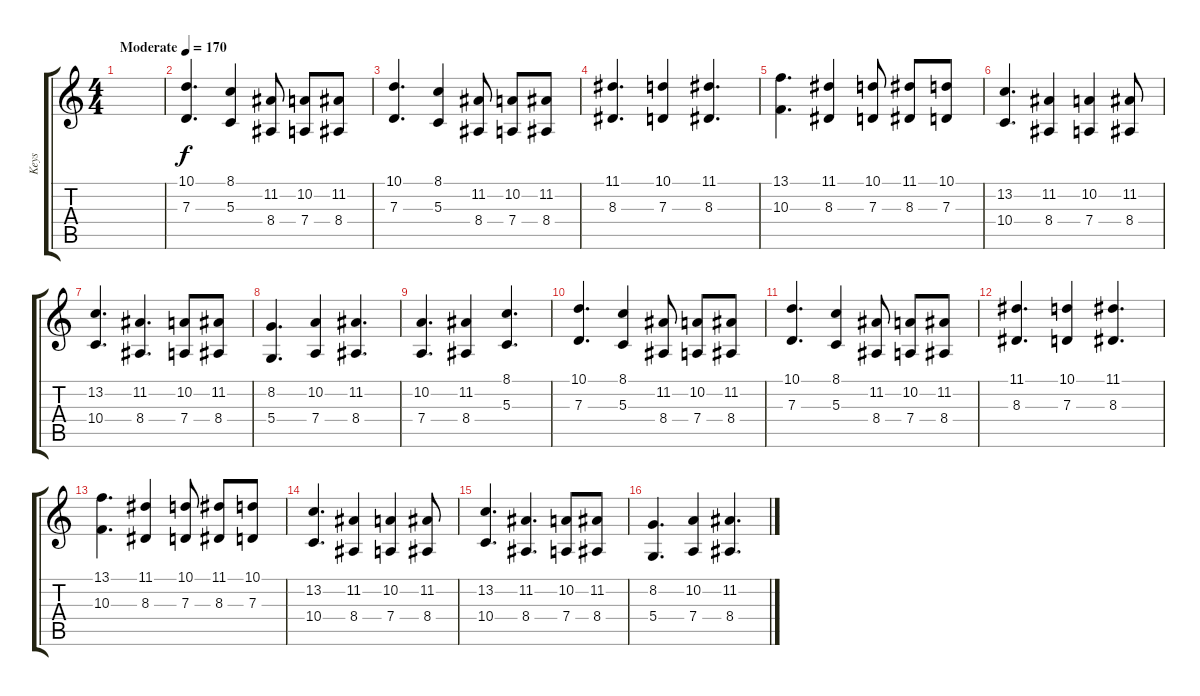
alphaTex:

\track ("Keys" "Keys") {instrument harpsichord}
\staff {score tabs}
\tuning (E4 B3 G3 D3 A2 E2) {hide}
\ts (4 4)
\tempo (170 "Moderate")
\clef g2
\ks c
|
(10.1 7.3).4{d} (8.1 5.3).4 (11.2 8.4).8 (10.2 7.4).8 (11.2 8.4).8 |
(10.1 7.3).4{d} (8.1 5.3).4 (11.2 8.4).8 (10.2 7.4).8 (11.2 8.4).8 |
(11.1 8.3).4{d} (10.1 7.3).4 (11.1 8.3).4{d} |
(13.1 10.3).4{d} (11.1 8.3).4 (10.1 7.3).8 (11.1 8.3).8 (10.1 7.3).8 |
(13.2 10.4).4{d} (11.2 8.4).4 (10.2 7.4).4 (11.2 8.4).8 |
(13.2 10.4).4{d} (11.2 8.4).4{d} (10.2 7.4).8 (11.2 8.4).8 |
(8.2 5.4).4{d} (10.2 7.4).4 (11.2 8.4).4{d} |
(10.2 7.4).4{d} (11.2 8.4).4 (8.1 5.3).4{d} |
(10.1 7.3).4{d} (8.1 5.3).4 (11.2 8.4).8 (10.2 7.4).8 (11.2 8.4).8 |
(10.1 7.3).4{d} (8.1 5.3).4 (11.2 8.4).8 (10.2 7.4).8 (11.2 8.4).8 |
(11.1 8.3).4{d} (10.1 7.3).4 (11.1 8.3).4{d} |
(13.1 10.3).4{d} (11.1 8.3).4 (10.1 7.3).8 (11.1 8.3).8 (10.1 7.3).8 |
(13.2 10.4).4{d} (11.2 8.4).4 (10.2 7.4).4 (11.2 8.4).8 |
(13.2 10.4).4{d} (11.2 8.4).4{d} (10.2 7.4).8 (11.2 8.4).8 |
(8.2 5.4).4{d} (10.2 7.4).4 (11.2 8.4).4{d}
